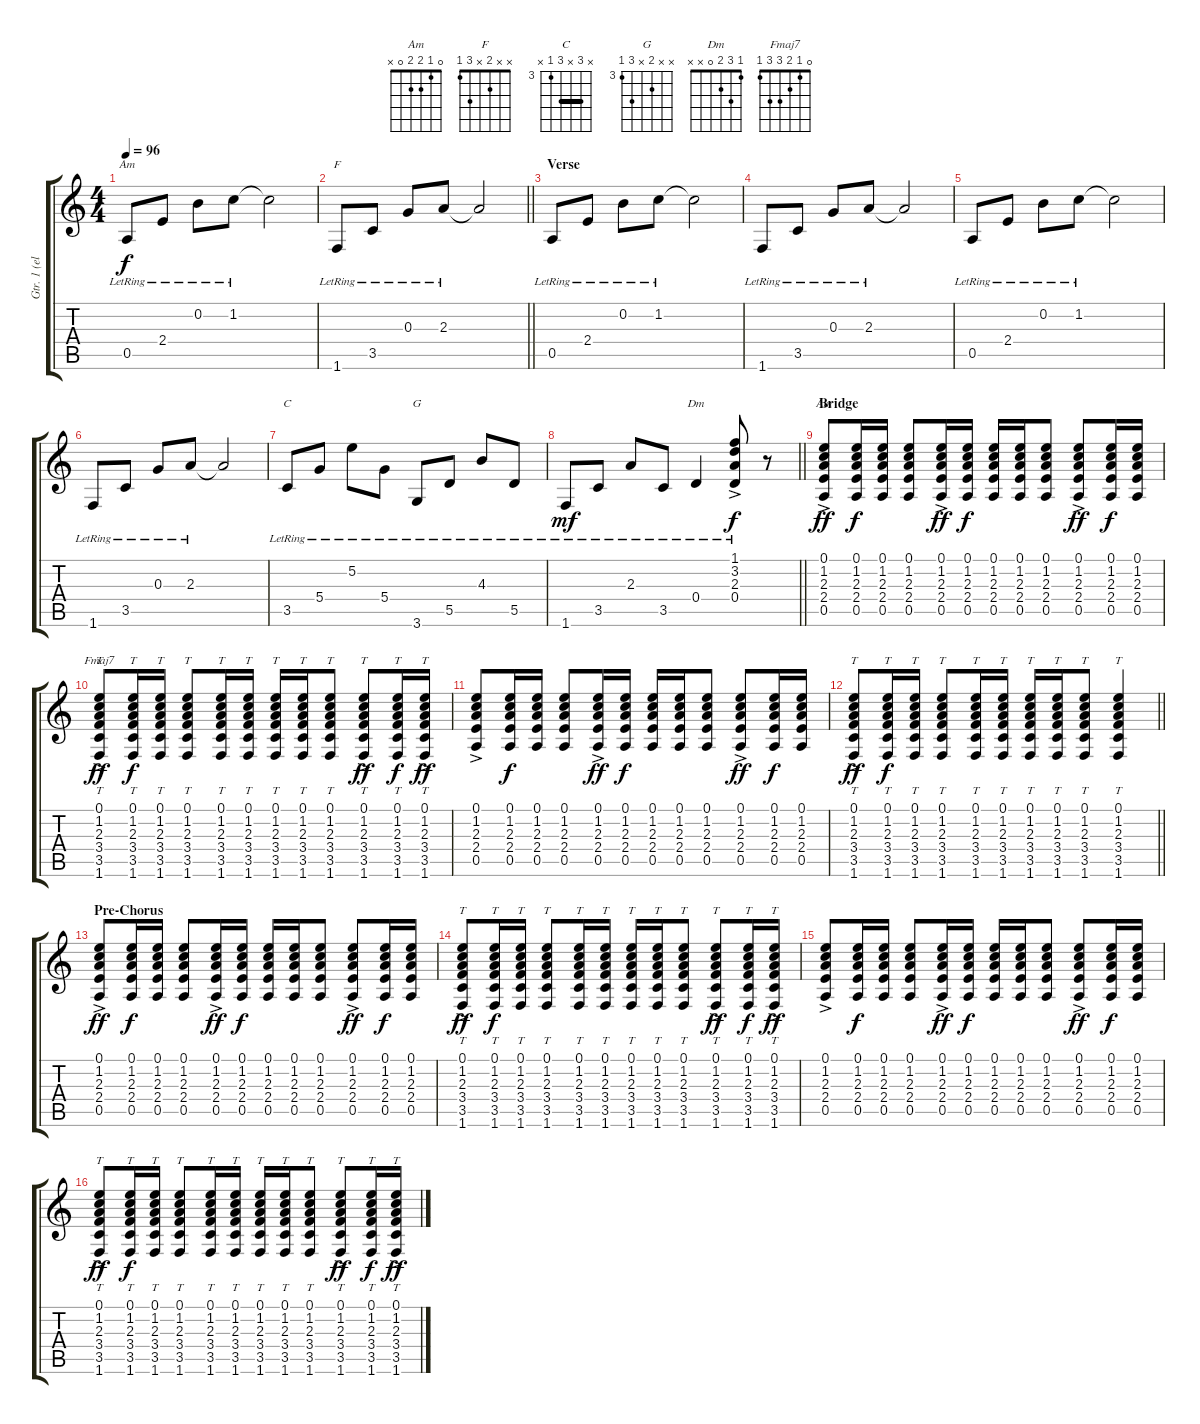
\track ("Gtr. 1 (elec.)" "Gtr. 1 (el") {instrument electricguitarjazz}
\staff {score tabs}
\tuning (E4 B3 G3 D3 A2 E2) {hide}
\chord ("Am" x 1 x 2 0 x)
\chord ("F" x x 2 x 3 1)
\chord ("C" x 5 x 5 3 x) {firstfret 3 barre 5}
\chord ("G" x x 4 x 5 3) {firstfret 3}
\chord ("Dm" 1 3 2 0 x x)
\chord ("Am" 0 1 2 2 0 x)
\chord ("Fmaj7" 0 1 2 3 3 1)
\ts (4 4)
\tempo 96
\clef g2
\ks c
0.5{lr}.8{ch "Am" dy f} 2.4{lr}.8 0.2{lr}.8 1.2{lr}.8 1.2{t}.2 |
\barLineRight lightlight
1.6{lr}.8{ch "F"} 3.5{lr}.8 0.3{lr}.8 2.3{lr}.8 2.3{t}.2 |
\section ("" "Verse")
0.5{lr}.8 2.4{lr}.8 0.2{lr}.8 1.2{lr}.8 1.2{t}.2 |
1.6{lr}.8 3.5{lr}.8 0.3{lr}.8 2.3{lr}.8 2.3{t}.2 |
0.5{lr}.8 2.4{lr}.8 0.2{lr}.8 1.2{lr}.8 1.2{t}.2 |
1.6{lr}.8 3.5{lr}.8 0.3{lr}.8 2.3{lr}.8 2.3{t}.2 |
3.5{lr}.8{ch "C"} 5.4{lr}.8 5.2{lr}.8 5.4{lr}.8 3.6{lr}.8{ch "G"} 5.5{lr}.8 4.3{lr}.8 5.5{lr}.8 |
\barLineRight lightlight
1.6{lr}.8{dy mf} 3.5{lr}.8 2.3{lr}.8 3.5{lr}.8 0.4{lr}.4{ch "Dm"} (1.1{ac lr} 3.2{ac lr} 2.3{ac lr} 0.4{ac lr}).8{dy f} r.8 |
\section ("" "Bridge")
(0.1{ac} 1.2{ac} 2.3{ac} 2.4{ac} 0.5{ac}).8{ch "Am" dy ff} (0.1 1.2 2.3 2.4 0.5).16{dy f} (0.1 1.2 2.3 2.4 0.5).16 (0.1 1.2 2.3 2.4 0.5).8 (0.1{ac} 1.2{ac} 2.3{ac} 2.4{ac} 0.5{ac}).16{dy ff} (0.1 1.2 2.3 2.4 0.5).16{dy f} (0.1 1.2 2.3 2.4 0.5).16 (0.1 1.2 2.3 2.4 0.5).16 (0.1 1.2 2.3 2.4 0.5).8 (0.1{ac} 1.2{ac} 2.3{ac} 2.4{ac} 0.5{ac}).8{dy ff} (0.1 1.2 2.3 2.4 0.5).16{dy f} (0.1 1.2 2.3 2.4 0.5).16 |
(0.1{ac} 1.2{ac} 2.3{ac} 3.4{ac} 3.5{ac} 1.6{ac}).8{tt ch "Fmaj7" dy ff} (0.1 1.2 2.3 3.4 3.5 1.6).16{tt dy f} (0.1 1.2 2.3 3.4 3.5 1.6).16{tt} (0.1 1.2 2.3 3.4 3.5 1.6).8{tt} (0.1 1.2 2.3 3.4 3.5 1.6).16{tt} (0.1 1.2 2.3 3.4 3.5 1.6).16{tt} (0.1 1.2 2.3 3.4 3.5 1.6).16{tt} (0.1 1.2 2.3 3.4 3.5 1.6).16{tt} (0.1 1.2 2.3 3.4 3.5 1.6).8{tt} (0.1{ac} 1.2{ac} 2.3{ac} 3.4{ac} 3.5{ac} 1.6{ac}).8{tt dy ff} (0.1 1.2 2.3 3.4 3.5 1.6).16{tt dy f} (0.1{ac} 1.2{ac} 2.3{ac} 3.4{ac} 3.5{ac} 1.6{ac}).16{tt dy ff} |
(0.1{ac} 1.2{ac} 2.3{ac} 2.4{ac} 0.5{ac}).8 (0.1 1.2 2.3 2.4 0.5).16{dy f} (0.1 1.2 2.3 2.4 0.5).16 (0.1 1.2 2.3 2.4 0.5).8 (0.1{ac} 1.2{ac} 2.3{ac} 2.4{ac} 0.5{ac}).16{dy ff} (0.1 1.2 2.3 2.4 0.5).16{dy f} (0.1 1.2 2.3 2.4 0.5).16 (0.1 1.2 2.3 2.4 0.5).16 (0.1 1.2 2.3 2.4 0.5).8 (0.1{ac} 1.2{ac} 2.3{ac} 2.4{ac} 0.5{ac}).8{dy ff} (0.1 1.2 2.3 2.4 0.5).16{dy f} (0.1 1.2 2.3 2.4 0.5).16 |
\barLineRight lightlight
(0.1{ac} 1.2{ac} 2.3{ac} 3.4{ac} 3.5{ac} 1.6{ac}).8{tt dy ff} (0.1 1.2 2.3 3.4 3.5 1.6).16{tt dy f} (0.1 1.2 2.3 3.4 3.5 1.6).16{tt} (0.1 1.2 2.3 3.4 3.5 1.6).8{tt} (0.1 1.2 2.3 3.4 3.5 1.6).16{tt} (0.1 1.2 2.3 3.4 3.5 1.6).16{tt} (0.1 1.2 2.3 3.4 3.5 1.6).16{tt} (0.1 1.2 2.3 3.4 3.5 1.6).16{tt} (0.1 1.2 2.3 3.4 3.5 1.6).8{tt} (0.1 1.2 2.3 3.4 3.5 1.6).4{tt} |
\section ("" "Pre-Chorus")
(0.1{ac} 1.2{ac} 2.3{ac} 2.4{ac} 0.5{ac}).8{dy ff} (0.1 1.2 2.3 2.4 0.5).16{dy f} (0.1 1.2 2.3 2.4 0.5).16 (0.1 1.2 2.3 2.4 0.5).8 (0.1{ac} 1.2{ac} 2.3{ac} 2.4{ac} 0.5{ac}).16{dy ff} (0.1 1.2 2.3 2.4 0.5).16{dy f} (0.1 1.2 2.3 2.4 0.5).16 (0.1 1.2 2.3 2.4 0.5).16 (0.1 1.2 2.3 2.4 0.5).8 (0.1{ac} 1.2{ac} 2.3{ac} 2.4{ac} 0.5{ac}).8{dy ff} (0.1 1.2 2.3 2.4 0.5).16{dy f} (0.1 1.2 2.3 2.4 0.5).16 |
(0.1{ac} 1.2{ac} 2.3{ac} 3.4{ac} 3.5{ac} 1.6{ac}).8{tt dy ff} (0.1 1.2 2.3 3.4 3.5 1.6).16{tt dy f} (0.1 1.2 2.3 3.4 3.5 1.6).16{tt} (0.1 1.2 2.3 3.4 3.5 1.6).8{tt} (0.1 1.2 2.3 3.4 3.5 1.6).16{tt} (0.1 1.2 2.3 3.4 3.5 1.6).16{tt} (0.1 1.2 2.3 3.4 3.5 1.6).16{tt} (0.1 1.2 2.3 3.4 3.5 1.6).16{tt} (0.1 1.2 2.3 3.4 3.5 1.6).8{tt} (0.1{ac} 1.2{ac} 2.3{ac} 3.4{ac} 3.5{ac} 1.6{ac}).8{tt dy ff} (0.1 1.2 2.3 3.4 3.5 1.6).16{tt dy f} (0.1{ac} 1.2{ac} 2.3{ac} 3.4{ac} 3.5{ac} 1.6{ac}).16{tt dy ff} |
(0.1{ac} 1.2{ac} 2.3{ac} 2.4{ac} 0.5{ac}).8 (0.1 1.2 2.3 2.4 0.5).16{dy f} (0.1 1.2 2.3 2.4 0.5).16 (0.1 1.2 2.3 2.4 0.5).8 (0.1{ac} 1.2{ac} 2.3{ac} 2.4{ac} 0.5{ac}).16{dy ff} (0.1 1.2 2.3 2.4 0.5).16{dy f} (0.1 1.2 2.3 2.4 0.5).16 (0.1 1.2 2.3 2.4 0.5).16 (0.1 1.2 2.3 2.4 0.5).8 (0.1{ac} 1.2{ac} 2.3{ac} 2.4{ac} 0.5{ac}).8{dy ff} (0.1 1.2 2.3 2.4 0.5).16{dy f} (0.1 1.2 2.3 2.4 0.5).16 |
(0.1{ac} 1.2{ac} 2.3{ac} 3.4{ac} 3.5{ac} 1.6{ac}).8{tt dy ff} (0.1 1.2 2.3 3.4 3.5 1.6).16{tt dy f} (0.1 1.2 2.3 3.4 3.5 1.6).16{tt} (0.1 1.2 2.3 3.4 3.5 1.6).8{tt} (0.1 1.2 2.3 3.4 3.5 1.6).16{tt} (0.1 1.2 2.3 3.4 3.5 1.6).16{tt} (0.1 1.2 2.3 3.4 3.5 1.6).16{tt} (0.1 1.2 2.3 3.4 3.5 1.6).16{tt} (0.1 1.2 2.3 3.4 3.5 1.6).8{tt} (0.1{ac} 1.2{ac} 2.3{ac} 3.4{ac} 3.5{ac} 1.6{ac}).8{tt dy ff} (0.1 1.2 2.3 3.4 3.5 1.6).16{tt dy f} (0.1{ac} 1.2{ac} 2.3{ac} 3.4{ac} 3.5{ac} 1.6{ac}).16{tt dy ff}
